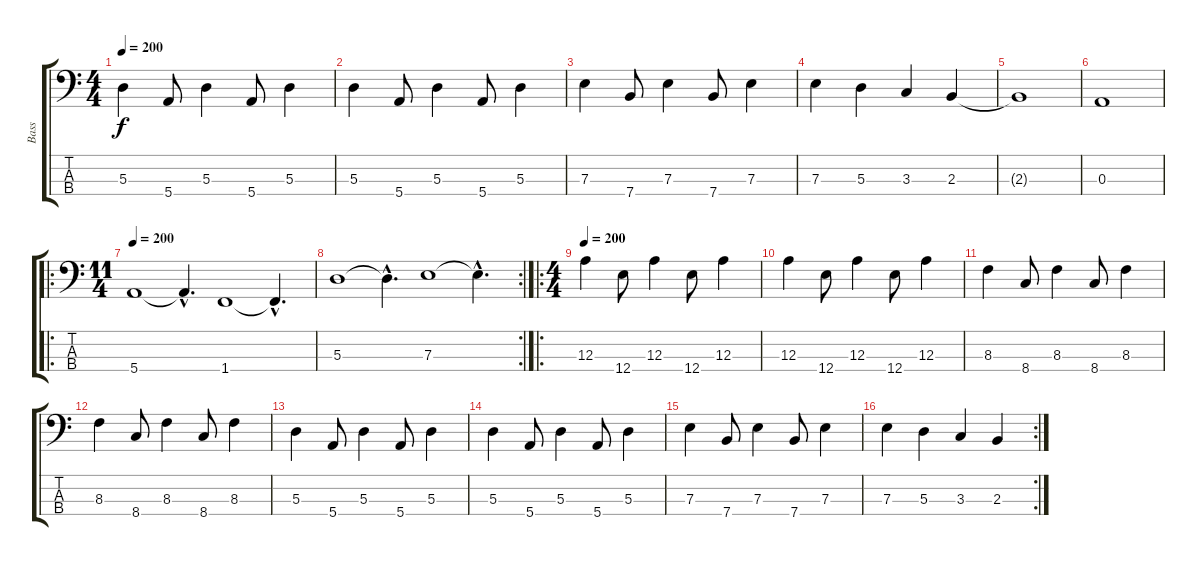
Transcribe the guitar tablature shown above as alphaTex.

\track ("Bass" "Bass") {instrument electricbassfinger}
\staff {score tabs}
\tuning (G2 D2 A1 E1) {hide}
\ts (4 4)
\tempo 200
\clef f4
\ks c
5.3.4{dy f} 5.4.8 5.3.4 5.4.8 5.3.4 |
5.3.4 5.4.8 5.3.4 5.4.8 5.3.4 |
7.3.4 7.4.8 7.3.4 7.4.8 7.3.4 |
7.3.4 5.3.4 3.3.4 2.3.4 |
2.3{t}.1 |
0.3.1 |
\ro
\ts (11 4)
\tempo 200
5.4.1 5.4{hac t}.4{d} 1.4.1 1.4{hac t}.4{d} |
\rc 2
5.3.1 5.3{hac t}.4{d} 7.3.1 7.3{hac t}.4{d} |
\ro
\ts (4 4)
\tempo 200
12.3.4 12.4.8 12.3.4 12.4.8 12.3.4 |
12.3.4 12.4.8 12.3.4 12.4.8 12.3.4 |
8.3.4 8.4.8 8.3.4 8.4.8 8.3.4 |
8.3.4 8.4.8 8.3.4 8.4.8 8.3.4 |
5.3.4 5.4.8 5.3.4 5.4.8 5.3.4 |
5.3.4 5.4.8 5.3.4 5.4.8 5.3.4 |
7.3.4 7.4.8 7.3.4 7.4.8 7.3.4 |
\rc 2
7.3.4 5.3.4 3.3.4 2.3.4
